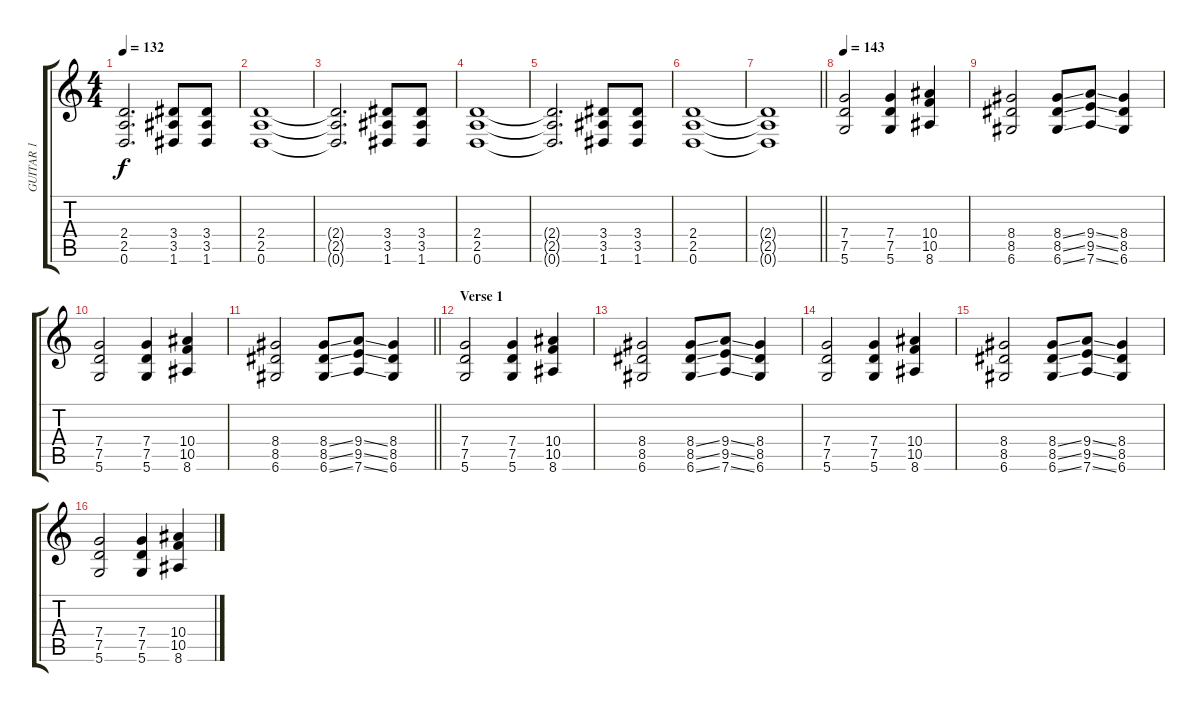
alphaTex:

\track ("GUITAR 1" "GUITAR 1") {instrument overdrivenguitar}
\staff {score tabs}
\tuning (D4 A3 F3 C3 G2 D2) {hide}
\ts (4 4)
\tempo 132
\clef g2
\ks c
(2.4{t} 2.5{t} 0.6{t}).2{d dy f} (3.4 3.5 1.6).8 (3.4 3.5 1.6).8 |
(2.4 2.5 0.6).1 |
(2.4{t} 2.5{t} 0.6{t}).2{d} (3.4 3.5 1.6).8 (3.4 3.5 1.6).8 |
(2.4 2.5 0.6).1 |
(2.4{t} 2.5{t} 0.6{t}).2{d} (3.4 3.5 1.6).8 (3.4 3.5 1.6).8 |
(2.4 2.5 0.6).1 |
\barLineRight lightlight
(2.4{t} 2.5{t} 0.6{t}).1 |
\tempo 143
(7.4 7.5 5.6).2 (7.4 7.5 5.6).4 (10.4 10.5 8.6).4 |
(8.4 8.5 6.6).2 (8.4{ss} 8.5{ss} 6.6{ss}).8 (9.4{ss} 9.5{ss} 7.6{ss}).8 (8.4 8.5 6.6).4 |
(7.4 7.5 5.6).2 (7.4 7.5 5.6).4 (10.4 10.5 8.6).4 |
\barLineRight lightlight
(8.4 8.5 6.6).2 (8.4{ss} 8.5{ss} 6.6{ss}).8 (9.4{ss} 9.5{ss} 7.6{ss}).8 (8.4 8.5 6.6).4 |
\section ("" "Verse 1")
(7.4 7.5 5.6).2 (7.4 7.5 5.6).4 (10.4 10.5 8.6).4 |
(8.4 8.5 6.6).2 (8.4{ss} 8.5{ss} 6.6{ss}).8 (9.4{ss} 9.5{ss} 7.6{ss}).8 (8.4 8.5 6.6).4 |
(7.4 7.5 5.6).2 (7.4 7.5 5.6).4 (10.4 10.5 8.6).4 |
(8.4 8.5 6.6).2 (8.4{ss} 8.5{ss} 6.6{ss}).8 (9.4{ss} 9.5{ss} 7.6{ss}).8 (8.4 8.5 6.6).4 |
(7.4 7.5 5.6).2 (7.4 7.5 5.6).4 (10.4 10.5 8.6).4
